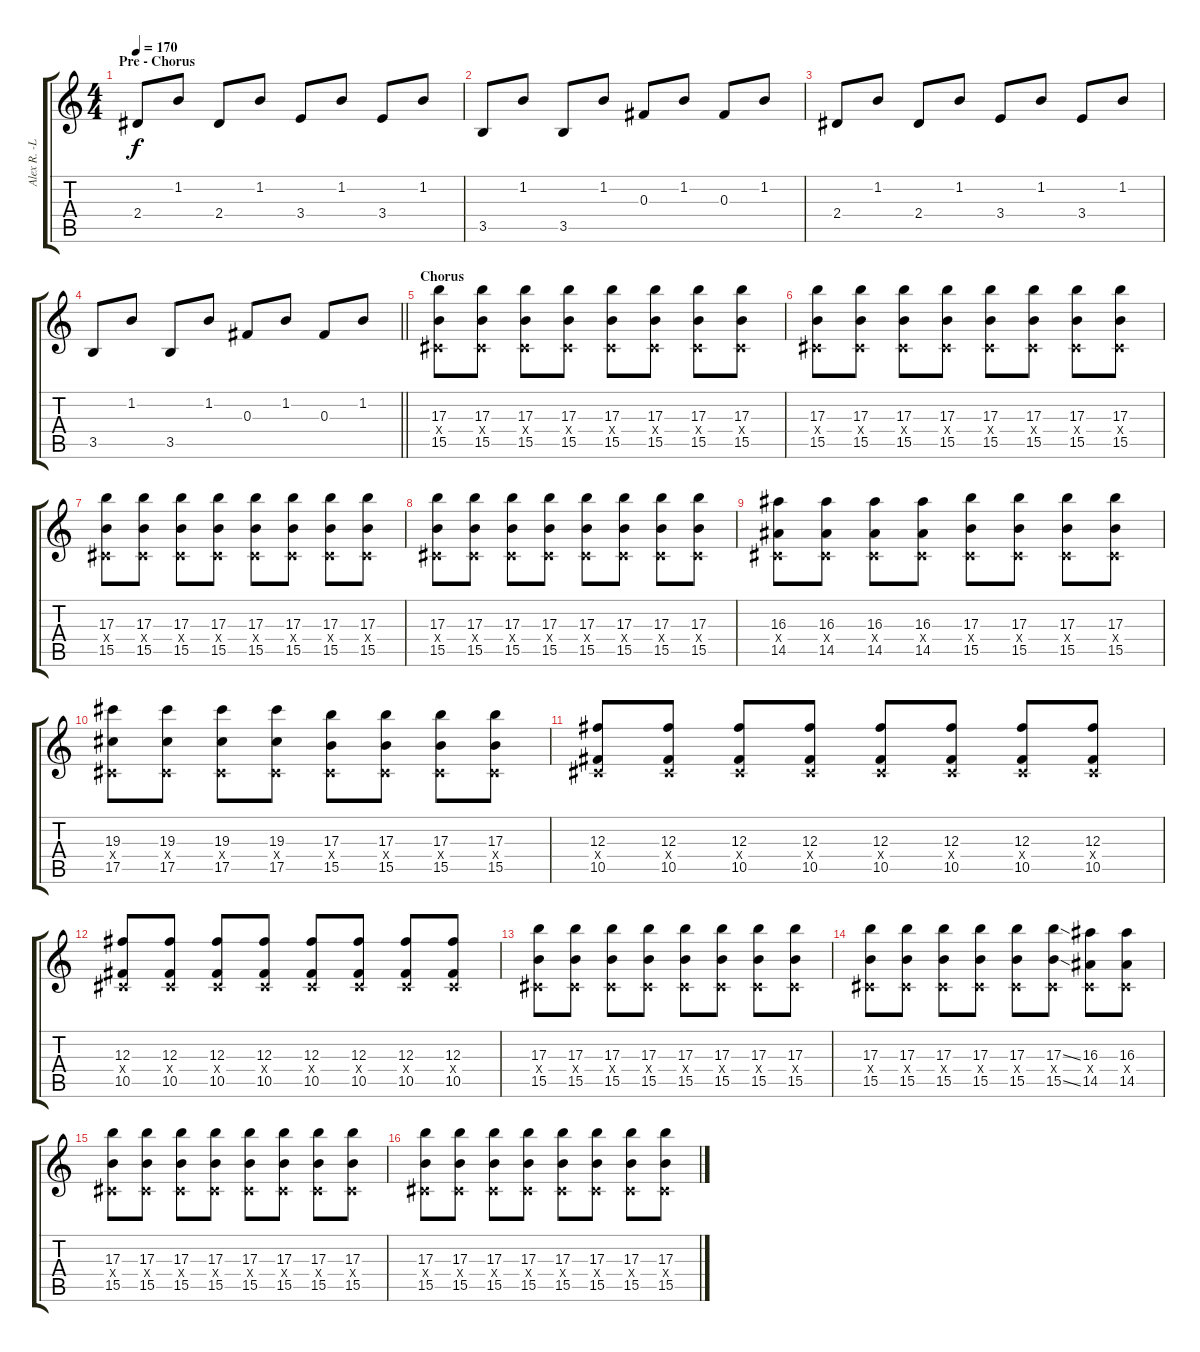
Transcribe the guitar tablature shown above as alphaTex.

\track ("Alex R. -Lead" "Alex R. -L") {instrument distortionguitar}
\staff {score tabs}
\tuning (Eb4 Bb3 Gb3 Db3 Ab2 Eb2) {hide}
\ts (4 4)
\section ("" "Pre - Chorus")
\tempo 170
\clef g2
\ks c
2.4.8{dy f} 1.2.8 2.4.8 1.2.8 3.4.8 1.2.8 3.4.8 1.2.8 |
3.5.8 1.2.8 3.5.8 1.2.8 0.3.8 1.2.8 0.3.8 1.2.8 |
2.4.8 1.2.8 2.4.8 1.2.8 3.4.8 1.2.8 3.4.8 1.2.8 |
\barLineRight lightlight
3.5.8 1.2.8 3.5.8 1.2.8 0.3.8 1.2.8 0.3.8 1.2.8 |
\section ("" "Chorus")
(17.3 0.4{x} 15.5).8 (17.3 0.4{x} 15.5).8 (17.3 0.4{x} 15.5).8 (17.3 0.4{x} 15.5).8 (17.3 0.4{x} 15.5).8 (17.3 0.4{x} 15.5).8 (17.3 0.4{x} 15.5).8 (17.3 0.4{x} 15.5).8 |
(17.3 0.4{x} 15.5).8 (17.3 0.4{x} 15.5).8 (17.3 0.4{x} 15.5).8 (17.3 0.4{x} 15.5).8 (17.3 0.4{x} 15.5).8 (17.3 0.4{x} 15.5).8 (17.3 0.4{x} 15.5).8 (17.3 0.4{x} 15.5).8 |
(17.3 0.4{x} 15.5).8 (17.3 0.4{x} 15.5).8 (17.3 0.4{x} 15.5).8 (17.3 0.4{x} 15.5).8 (17.3 0.4{x} 15.5).8 (17.3 0.4{x} 15.5).8 (17.3 0.4{x} 15.5).8 (17.3 0.4{x} 15.5).8 |
(17.3 0.4{x} 15.5).8 (17.3 0.4{x} 15.5).8 (17.3 0.4{x} 15.5).8 (17.3 0.4{x} 15.5).8 (17.3 0.4{x} 15.5).8 (17.3 0.4{x} 15.5).8 (17.3 0.4{x} 15.5).8 (17.3 0.4{x} 15.5).8 |
(16.3 0.4{x} 14.5).8 (16.3 0.4{x} 14.5).8 (16.3 0.4{x} 14.5).8 (16.3 0.4{x} 14.5).8 (17.3 0.4{x} 15.5).8 (17.3 0.4{x} 15.5).8 (17.3 0.4{x} 15.5).8 (17.3 0.4{x} 15.5).8 |
(19.3 0.4{x} 17.5).8 (19.3 0.4{x} 17.5).8 (19.3 0.4{x} 17.5).8 (19.3 0.4{x} 17.5).8 (17.3 0.4{x} 15.5).8 (17.3 0.4{x} 15.5).8 (17.3 0.4{x} 15.5).8 (17.3 0.4{x} 15.5).8 |
(12.3 0.4{x} 10.5).8 (12.3 0.4{x} 10.5).8 (12.3 0.4{x} 10.5).8 (12.3 0.4{x} 10.5).8 (12.3 0.4{x} 10.5).8 (12.3 0.4{x} 10.5).8 (12.3 0.4{x} 10.5).8 (12.3 0.4{x} 10.5).8 |
(12.3 0.4{x} 10.5).8 (12.3 0.4{x} 10.5).8 (12.3 0.4{x} 10.5).8 (12.3 0.4{x} 10.5).8 (12.3 0.4{x} 10.5).8 (12.3 0.4{x} 10.5).8 (12.3 0.4{x} 10.5).8 (12.3 0.4{x} 10.5).8 |
(17.3 0.4{x} 15.5).8 (17.3 0.4{x} 15.5).8 (17.3 0.4{x} 15.5).8 (17.3 0.4{x} 15.5).8 (17.3 0.4{x} 15.5).8 (17.3 0.4{x} 15.5).8 (17.3 0.4{x} 15.5).8 (17.3 0.4{x} 15.5).8 |
(17.3 0.4{x} 15.5).8 (17.3 0.4{x} 15.5).8 (17.3 0.4{x} 15.5).8 (17.3 0.4{x} 15.5).8 (17.3 0.4{x} 15.5).8 (17.3{ss} 0.4{x} 15.5{ss}).8 (16.3 0.4{x} 14.5).8 (16.3 0.4{x} 14.5).8 |
(17.3 0.4{x} 15.5).8 (17.3 0.4{x} 15.5).8 (17.3 0.4{x} 15.5).8 (17.3 0.4{x} 15.5).8 (17.3 0.4{x} 15.5).8 (17.3 0.4{x} 15.5).8 (17.3 0.4{x} 15.5).8 (17.3 0.4{x} 15.5).8 |
(17.3 0.4{x} 15.5).8 (17.3 0.4{x} 15.5).8 (17.3 0.4{x} 15.5).8 (17.3 0.4{x} 15.5).8 (17.3 0.4{x} 15.5).8 (17.3 0.4{x} 15.5).8 (17.3 0.4{x} 15.5).8 (17.3 0.4{x} 15.5).8
